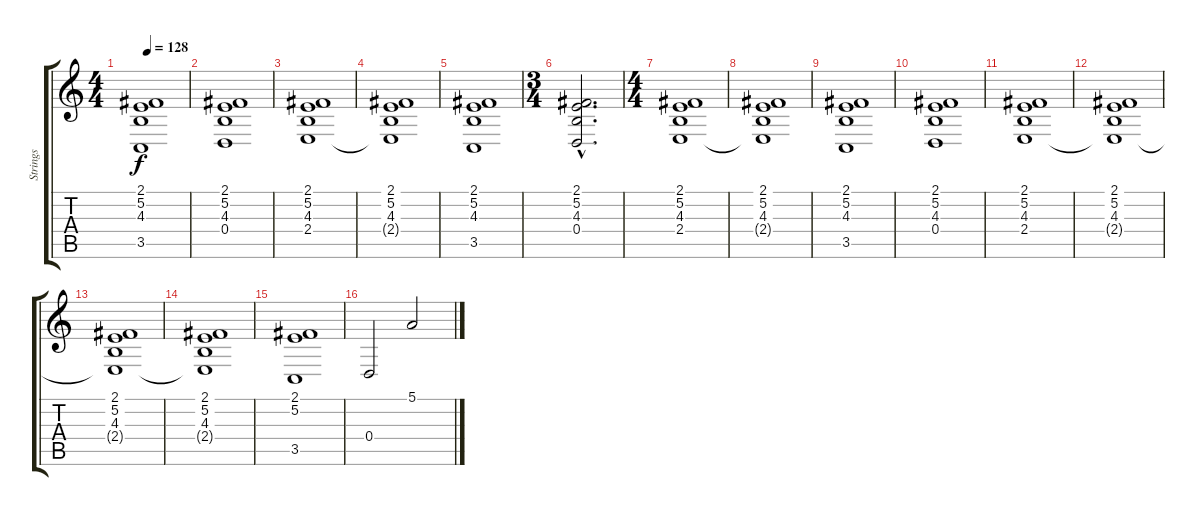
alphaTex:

\track ("Strings" "Strings") {instrument synthstrings1}
\staff {score tabs}
\tuning (E4 B3 G3 D3 A2 E2) {hide}
\ts (4 4)
\tempo 128
\clef g2
\ks c
(2.1 5.2 4.3 3.5).1{dy f instrument synthstrings1} |
(2.1 5.2 4.3 0.4).1 |
(2.1 5.2 4.3 2.4).1 |
(2.1 5.2 4.3 2.4{t}).1 |
(2.1 5.2 4.3 3.5).1 |
\ts (3 4)
(2.1{hac} 5.2{hac} 4.3{hac} 0.4{hac}).2{d} |
\ts (4 4)
(2.1 5.2 4.3 2.4).1 |
(2.1 5.2 4.3 2.4{t}).1 |
(2.1 5.2 4.3 3.5).1 |
(2.1 5.2 4.3 0.4).1 |
(2.1 5.2 4.3 2.4).1 |
(2.1 5.2 4.3 2.4{t}).1 |
(2.1 5.2 4.3 2.4{t}).1 |
(2.1 5.2 4.3 2.4{t}).1 |
(2.1 5.2 3.5).1 |
0.4.2 5.1.2
